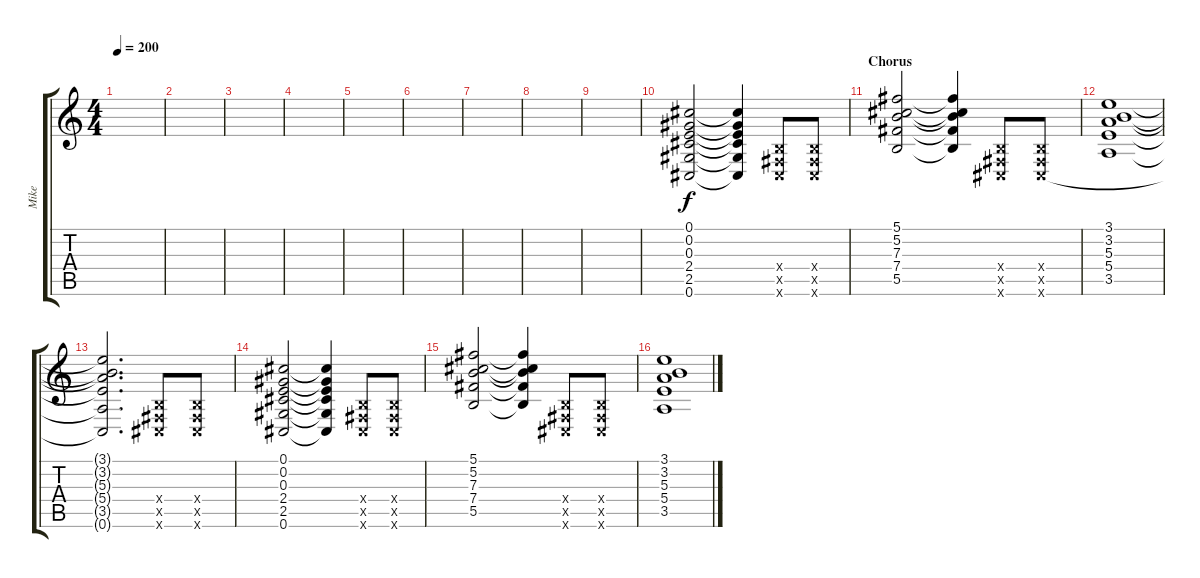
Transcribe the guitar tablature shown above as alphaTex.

\track ("Mike" "Mike") {instrument acousticguitarsteel}
\staff {score tabs}
\tuning (Db4 Ab3 E3 B2 Gb2 Db2) {hide}
\ts (4 4)
\tempo 200
\clef g2
\ks c
|
|
|
|
|
|
|
|
|
(0.1 0.2 0.3 2.4 2.5 0.6).2 (0.1{t} 0.2{t} 0.3{t} 2.4{t} 2.5{t} 0.6{t}).4 (0.4{x} 0.5{x} 0.6{x}).8 (0.4{x} 0.5{x} 0.6{x}).8 |
\section ("" "Chorus")
(5.1 5.2 7.3 7.4 5.5).2 (5.1{t} 5.2{t} 7.3{t} 7.4{t} 5.5{t}).4 (0.4{x} 0.5{x} 0.6{x}).8 (0.4{x} 0.5{x} 0.6{x}).8 |
(3.1 3.2 5.3 5.4 3.5).1 |
(3.1{t} 3.2{t} 5.3{t} 5.4{t} 3.5{t} 0.6{t}).2{d} (0.4{x} 0.5{x} 0.6{x}).8 (0.4{x} 0.5{x} 0.6{x}).8 |
(0.1 0.2 0.3 2.4 2.5 0.6).2 (0.1{t} 0.2{t} 0.3{t} 2.4{t} 2.5{t} 0.6{t}).4 (0.4{x} 0.5{x} 0.6{x}).8 (0.4{x} 0.5{x} 0.6{x}).8 |
(5.1 5.2 7.3 7.4 5.5).2 (5.1{t} 5.2{t} 7.3{t} 7.4{t} 5.5{t}).4 (0.4{x} 0.5{x} 0.6{x}).8 (0.4{x} 0.5{x} 0.6{x}).8 |
(3.1 3.2 5.3 5.4 3.5).1
